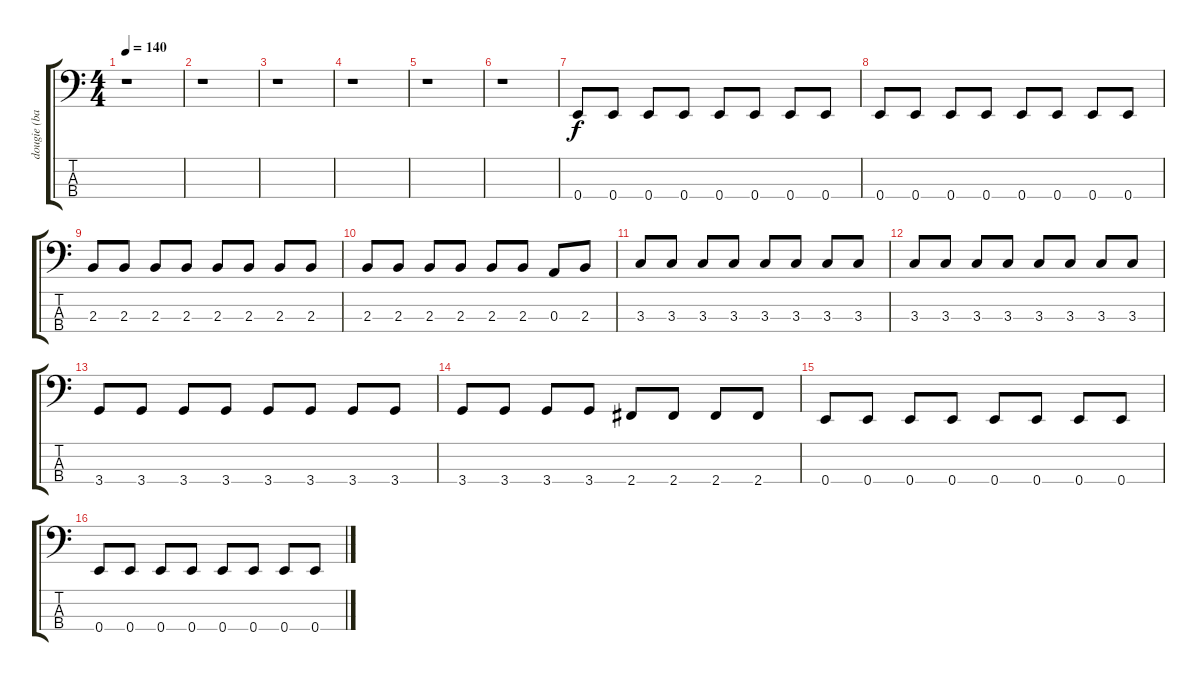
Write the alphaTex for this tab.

\track ("dougie (bass)" "dougie (ba") {instrument electricbassfinger}
\staff {score tabs}
\tuning (G2 D2 A1 E1) {hide}
\ts (4 4)
\tempo 140
\clef f4
\ks c
r.1{dy f} |
r.1 |
r.1 |
r.1 |
r.1 |
r.1 |
0.4.8 0.4.8 0.4.8 0.4.8 0.4.8 0.4.8 0.4.8 0.4.8 |
0.4.8 0.4.8 0.4.8 0.4.8 0.4.8 0.4.8 0.4.8 0.4.8 |
2.3.8 2.3.8 2.3.8 2.3.8 2.3.8 2.3.8 2.3.8 2.3.8 |
2.3.8 2.3.8 2.3.8 2.3.8 2.3.8 2.3.8 0.3.8 2.3.8 |
3.3.8 3.3.8 3.3.8 3.3.8 3.3.8 3.3.8 3.3.8 3.3.8 |
3.3.8 3.3.8 3.3.8 3.3.8 3.3.8 3.3.8 3.3.8 3.3.8 |
3.4.8 3.4.8 3.4.8 3.4.8 3.4.8 3.4.8 3.4.8 3.4.8 |
3.4.8 3.4.8 3.4.8 3.4.8 2.4.8 2.4.8 2.4.8 2.4.8 |
0.4.8 0.4.8 0.4.8 0.4.8 0.4.8 0.4.8 0.4.8 0.4.8 |
0.4.8 0.4.8 0.4.8 0.4.8 0.4.8 0.4.8 0.4.8 0.4.8
